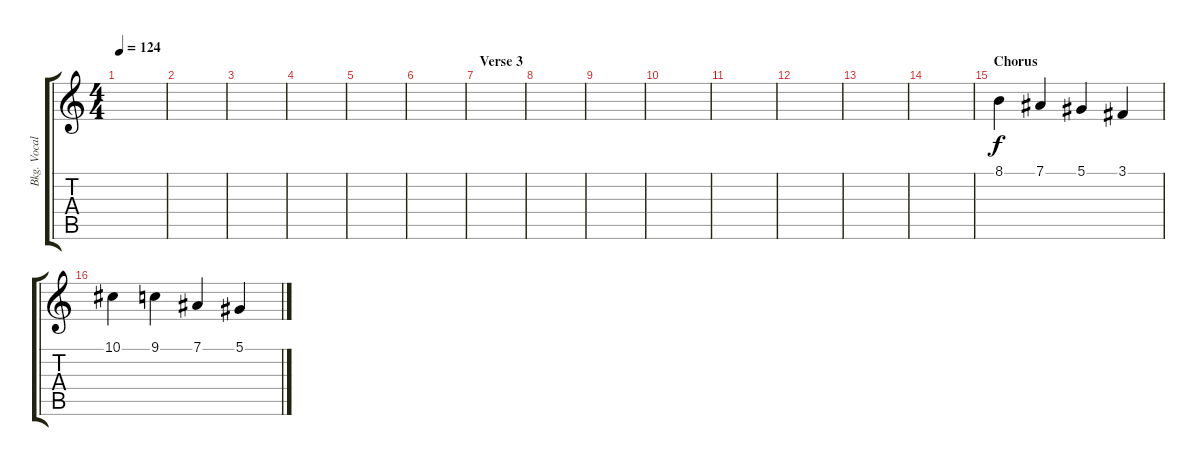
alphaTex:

\track ("Bkg. Vocal" "Bkg. Vocal") {instrument choiraahs}
\staff {score tabs}
\tuning (Eb4 Bb3 Gb3 Db3 Ab2 Eb2) {hide}
\ts (4 4)
\tempo 124
\clef g2
\ks c
|
|
|
|
|
|
\section ("" "Verse 3")
|
|
|
|
|
|
|
|
\section ("" "Chorus")
8.1.4 7.1.4 5.1.4 3.1.4 |
10.1.4 9.1.4 7.1.4 5.1.4
